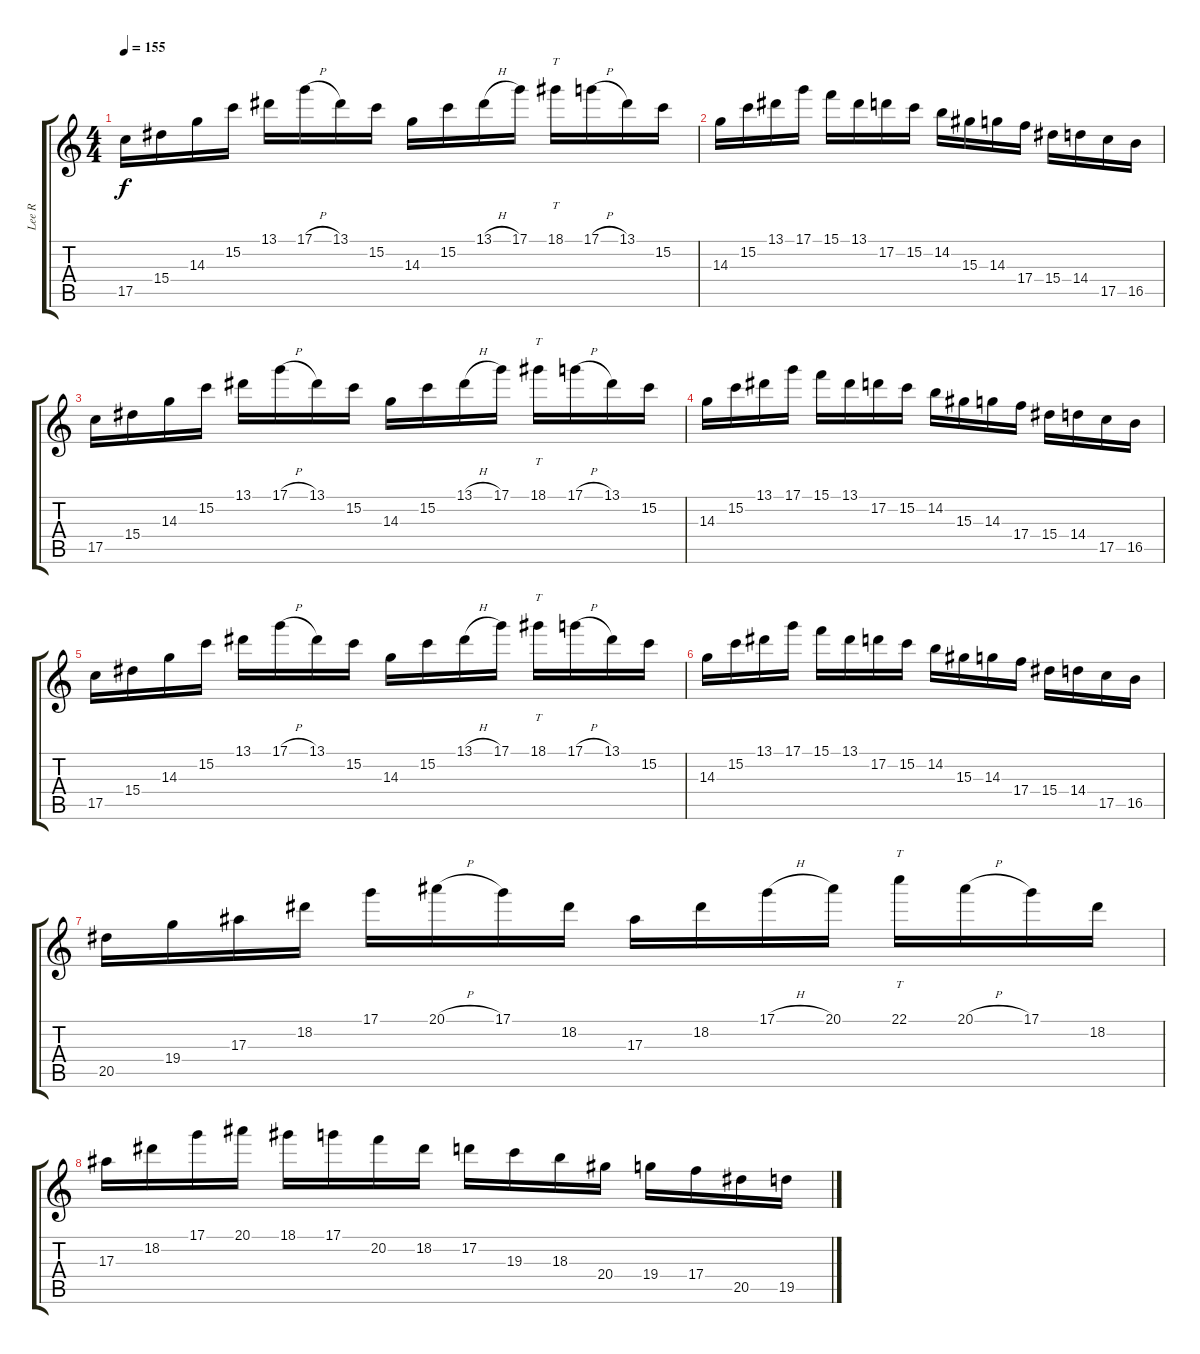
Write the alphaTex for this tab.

\track ("Lee R" "Lee R") {instrument distortionguitar}
\staff {score tabs}
\tuning (D4 A3 F3 C3 G2 C2) {hide}
\ts (4 4)
\tempo 155
\clef g2
\ks c
17.5.16{dy f} 15.4.16 14.3.16 15.2.16 13.1.16 17.1{h}.16 13.1.16 15.2.16 14.3.16 15.2.16 13.1{h}.16 17.1.16 18.1.16{tt} 17.1{h}.16 13.1.16 15.2.16 |
14.3.16 15.2.16 13.1.16 17.1.16 15.1.16 13.1.16 17.2.16 15.2.16 14.2.16 15.3.16 14.3.16 17.4.16 15.4.16 14.4.16 17.5.16 16.5.16 |
17.5.16 15.4.16 14.3.16 15.2.16 13.1.16 17.1{h}.16 13.1.16 15.2.16 14.3.16 15.2.16 13.1{h}.16 17.1.16 18.1.16{tt} 17.1{h}.16 13.1.16 15.2.16 |
14.3.16 15.2.16 13.1.16 17.1.16 15.1.16 13.1.16 17.2.16 15.2.16 14.2.16 15.3.16 14.3.16 17.4.16 15.4.16 14.4.16 17.5.16 16.5.16 |
17.5.16 15.4.16 14.3.16 15.2.16 13.1.16 17.1{h}.16 13.1.16 15.2.16 14.3.16 15.2.16 13.1{h}.16 17.1.16 18.1.16{tt} 17.1{h}.16 13.1.16 15.2.16 |
14.3.16 15.2.16 13.1.16 17.1.16 15.1.16 13.1.16 17.2.16 15.2.16 14.2.16 15.3.16 14.3.16 17.4.16 15.4.16 14.4.16 17.5.16 16.5.16 |
20.5.16 19.4.16 17.3.16 18.2.16 17.1.16 20.1{h}.16 17.1.16 18.2.16 17.3.16 18.2.16 17.1{h}.16 20.1.16 22.1.16{tt} 20.1{h}.16 17.1.16 18.2.16 |
17.3.16 18.2.16 17.1.16 20.1.16 18.1.16 17.1.16 20.2.16 18.2.16 17.2.16 19.3.16 18.3.16 20.4.16 19.4.16 17.4.16 20.5.16 19.5.16
